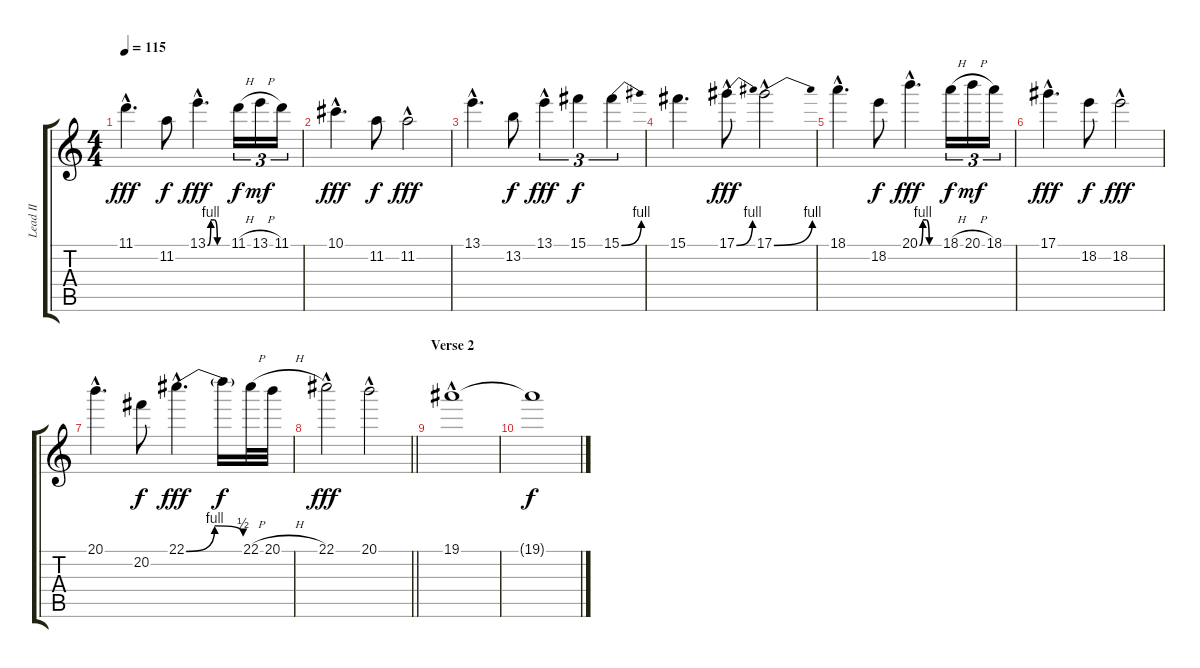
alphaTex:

\track ("Lead II" "Lead II") {instrument distortionguitar}
\staff {score tabs}
\tuning (Eb4 Bb3 Gb3 Db3 Ab2 Eb2) {hide}
\ts (4 4)
\tempo 115
\clef g2
\ks c
11.1{hac}.4{d dy fff} 11.2.8{dy f} 13.1{be (custom 0 0 10 4 20 4 30 0 60 0) hac}.4{d dy fff} 11.1{h}.16{tu (3 2) dy f} 13.1{h}.16{tu (3 2) dy mf} 11.1.16{tu (3 2)} |
10.1{hac}.4{d dy fff} 11.2.8{dy f} 11.2{hac}.2{dy fff} |
13.1{hac}.4{d} 13.2.8{dy f} 13.1{hac}.4{tu (3 2) dy fff} 15.1.4{tu (3 2) dy f} 15.1{be (bend 0 0 60 4)}.4{tu (3 2)} |
15.1.4{d} 17.1{be (bend 0 0 60 4) hac}.8{dy fff} 17.1{be (bend 0 0 60 4) hac}.2 |
18.1{hac}.4{d} 18.2.8{dy f} 20.1{be (custom 0 0 10 4 20 4 30 0 60 0) hac}.4{d dy fff} 18.1{h}.16{tu (3 2) dy f} 20.1{h}.16{tu (3 2) dy mf} 18.1.16{tu (3 2)} |
17.1{hac}.4{d dy fff} 18.2.8{dy f} 18.2{hac}.2{dy fff} |
20.1{hac}.4{d} 20.2.8{dy f} 22.1{be (bendrelease 0 0 10 4 45 4 60 2) hac}.4{d dy fff} 22.1{t}.16{dy f} 22.1{h}.32 20.1{h}.32 |
\barLineRight lightlight
22.1{hac}.2{dy fff} 20.1{hac}.2 |
\section ("" "Verse 2")
19.1{hac}.1 |
19.1{t}.1{dy f}
